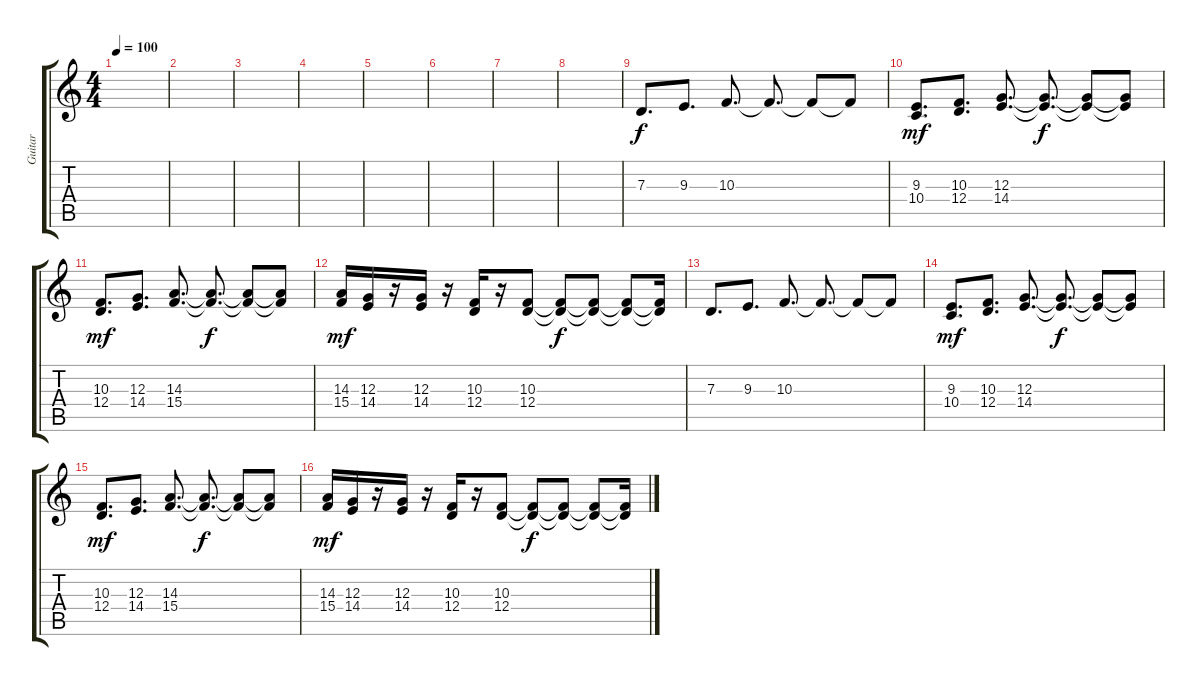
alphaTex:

\track ("Guitar" "Guitar") {instrument lead8bassandlead}
\staff {score tabs}
\tuning (E4 B3 G3 D3 A2 E2) {hide}
\ts (4 4)
\tempo 100
\clef g2
\ks c
|
|
|
|
|
|
|
|
7.3.8{d} 9.3.8{d} 10.3.8{d volume 4} 10.3{t}.8{d} 10.3{t}.8 10.3{t}.8 |
(9.3 10.4).8{d dy mf volume 11} (10.3 12.4).8{d} (12.3 14.4).8{d volume 4} (12.3{t} 14.4{t}).8{d dy f} (12.3{t} 14.4{t}).8 (12.3{t} 14.4{t}).8 |
(10.3 12.4).8{d dy mf volume 11} (12.3 14.4).8{d} (14.3 15.4).8{d volume 4} (14.3{t} 15.4{t}).8{d dy f} (14.3{t} 15.4{t}).8 (14.3{t} 15.4{t}).8 |
(14.3 15.4).16{dy mf volume 11} (12.3 14.4).16 r.16 (12.3 14.4).16 r.16 (10.3 12.4).16 r.16 (10.3 12.4).8{volume 4} (10.3{t} 12.4{t}).8{dy f} (10.3{t} 12.4{t}).8 (10.3{t} 12.4{t}).8 (10.3{t} 12.4{t}).16 |
7.3.8{d volume 12} 9.3.8{d} 10.3.8{d volume 4} 10.3{t}.8{d} 10.3{t}.8 10.3{t}.8 |
(9.3 10.4).8{d dy mf volume 11} (10.3 12.4).8{d} (12.3 14.4).8{d volume 4} (12.3{t} 14.4{t}).8{d dy f} (12.3{t} 14.4{t}).8 (12.3{t} 14.4{t}).8 |
(10.3 12.4).8{d dy mf volume 11} (12.3 14.4).8{d} (14.3 15.4).8{d volume 4} (14.3{t} 15.4{t}).8{d dy f} (14.3{t} 15.4{t}).8 (14.3{t} 15.4{t}).8 |
(14.3 15.4).16{dy mf volume 11} (12.3 14.4).16 r.16 (12.3 14.4).16 r.16 (10.3 12.4).16 r.16 (10.3 12.4).8{volume 4} (10.3{t} 12.4{t}).8{dy f} (10.3{t} 12.4{t}).8 (10.3{t} 12.4{t}).8 (10.3{t} 12.4{t}).16
